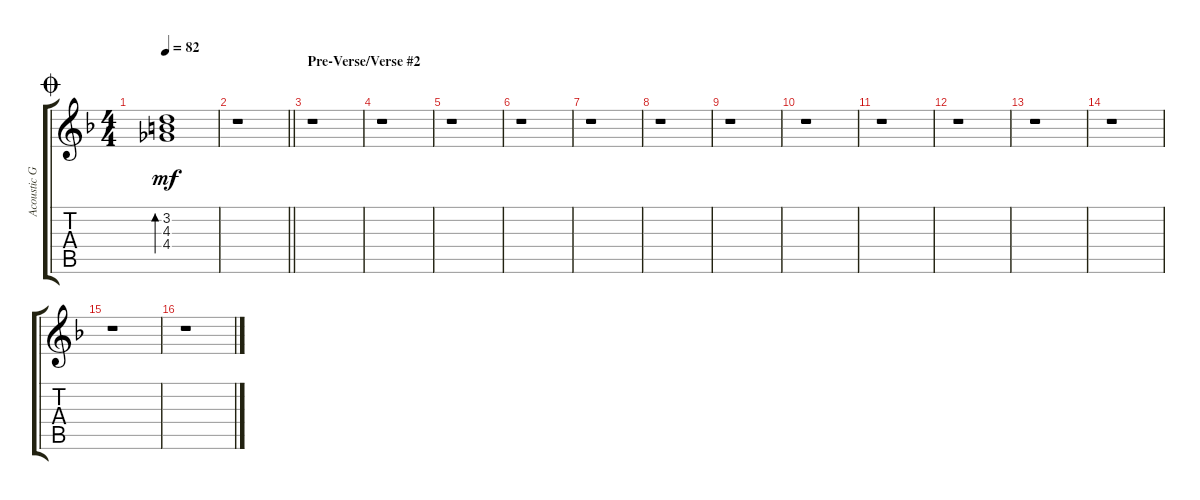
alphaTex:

\track ("Acoustic Guitar 1" "Acoustic G") {instrument acousticguitarsteel}
\staff {score tabs}
\tuning (E4 B3 G3 D3 A2 D2) {hide}
\ts (4 4)
\jump coda
\tempo 82
\clef g2
\ks f
(3.2 4.3 4.4).1{bd 240 dy mf} |
\barLineRight lightlight
r.1 |
\section ("" "Pre-Verse/Verse #2")
r.1 |
r.1 |
r.1 |
r.1 |
r.1 |
r.1 |
r.1 |
r.1 |
r.1 |
r.1 |
r.1 |
r.1 |
r.1 |
r.1
